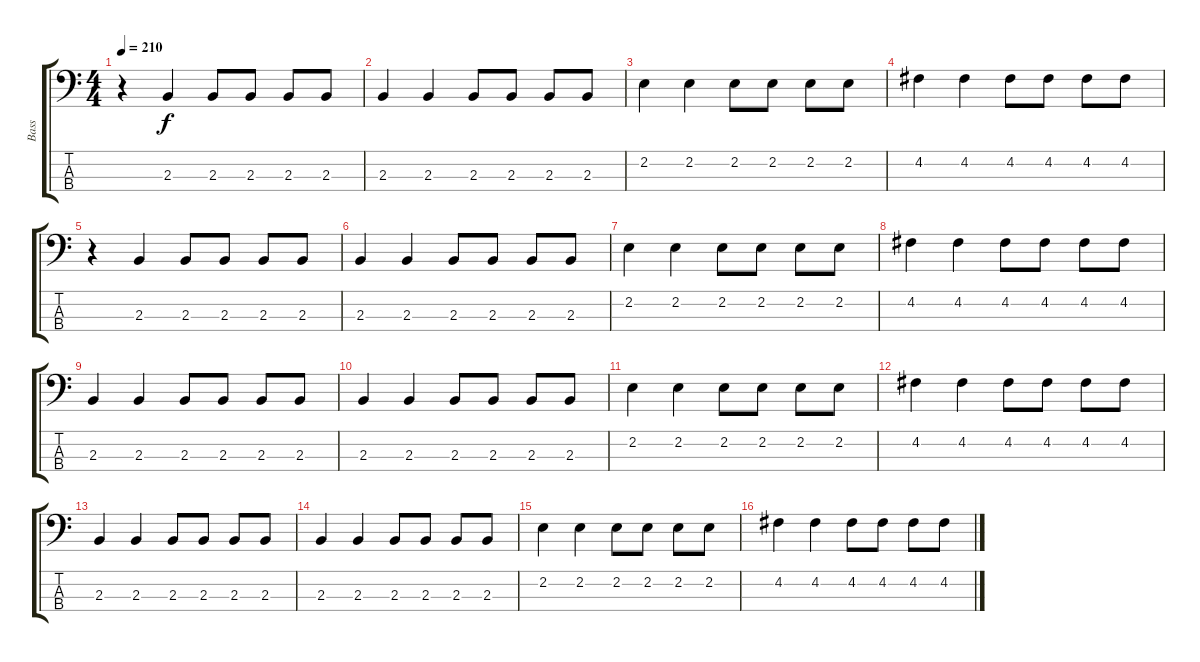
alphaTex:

\track ("Bass" "Bass") {instrument electricbasspick}
\staff {score tabs}
\tuning (G2 D2 A1 E1) {hide}
\ts (4 4)
\tempo 210
\clef f4
\ks c
r.4{dy f} 2.3.4 2.3.8 2.3.8 2.3.8 2.3.8 |
2.3.4 2.3.4 2.3.8 2.3.8 2.3.8 2.3.8 |
2.2.4 2.2.4 2.2.8 2.2.8 2.2.8 2.2.8 |
4.2.4 4.2.4 4.2.8 4.2.8 4.2.8 4.2.8 |
r.4 2.3.4 2.3.8 2.3.8 2.3.8 2.3.8 |
2.3.4 2.3.4 2.3.8 2.3.8 2.3.8 2.3.8 |
2.2.4 2.2.4 2.2.8 2.2.8 2.2.8 2.2.8 |
4.2.4 4.2.4 4.2.8 4.2.8 4.2.8 4.2.8 |
2.3.4 2.3.4 2.3.8 2.3.8 2.3.8 2.3.8 |
2.3.4 2.3.4 2.3.8 2.3.8 2.3.8 2.3.8 |
2.2.4 2.2.4 2.2.8 2.2.8 2.2.8 2.2.8 |
4.2.4 4.2.4 4.2.8 4.2.8 4.2.8 4.2.8 |
2.3.4 2.3.4 2.3.8 2.3.8 2.3.8 2.3.8 |
2.3.4 2.3.4 2.3.8 2.3.8 2.3.8 2.3.8 |
2.2.4 2.2.4 2.2.8 2.2.8 2.2.8 2.2.8 |
4.2.4 4.2.4 4.2.8 4.2.8 4.2.8 4.2.8
